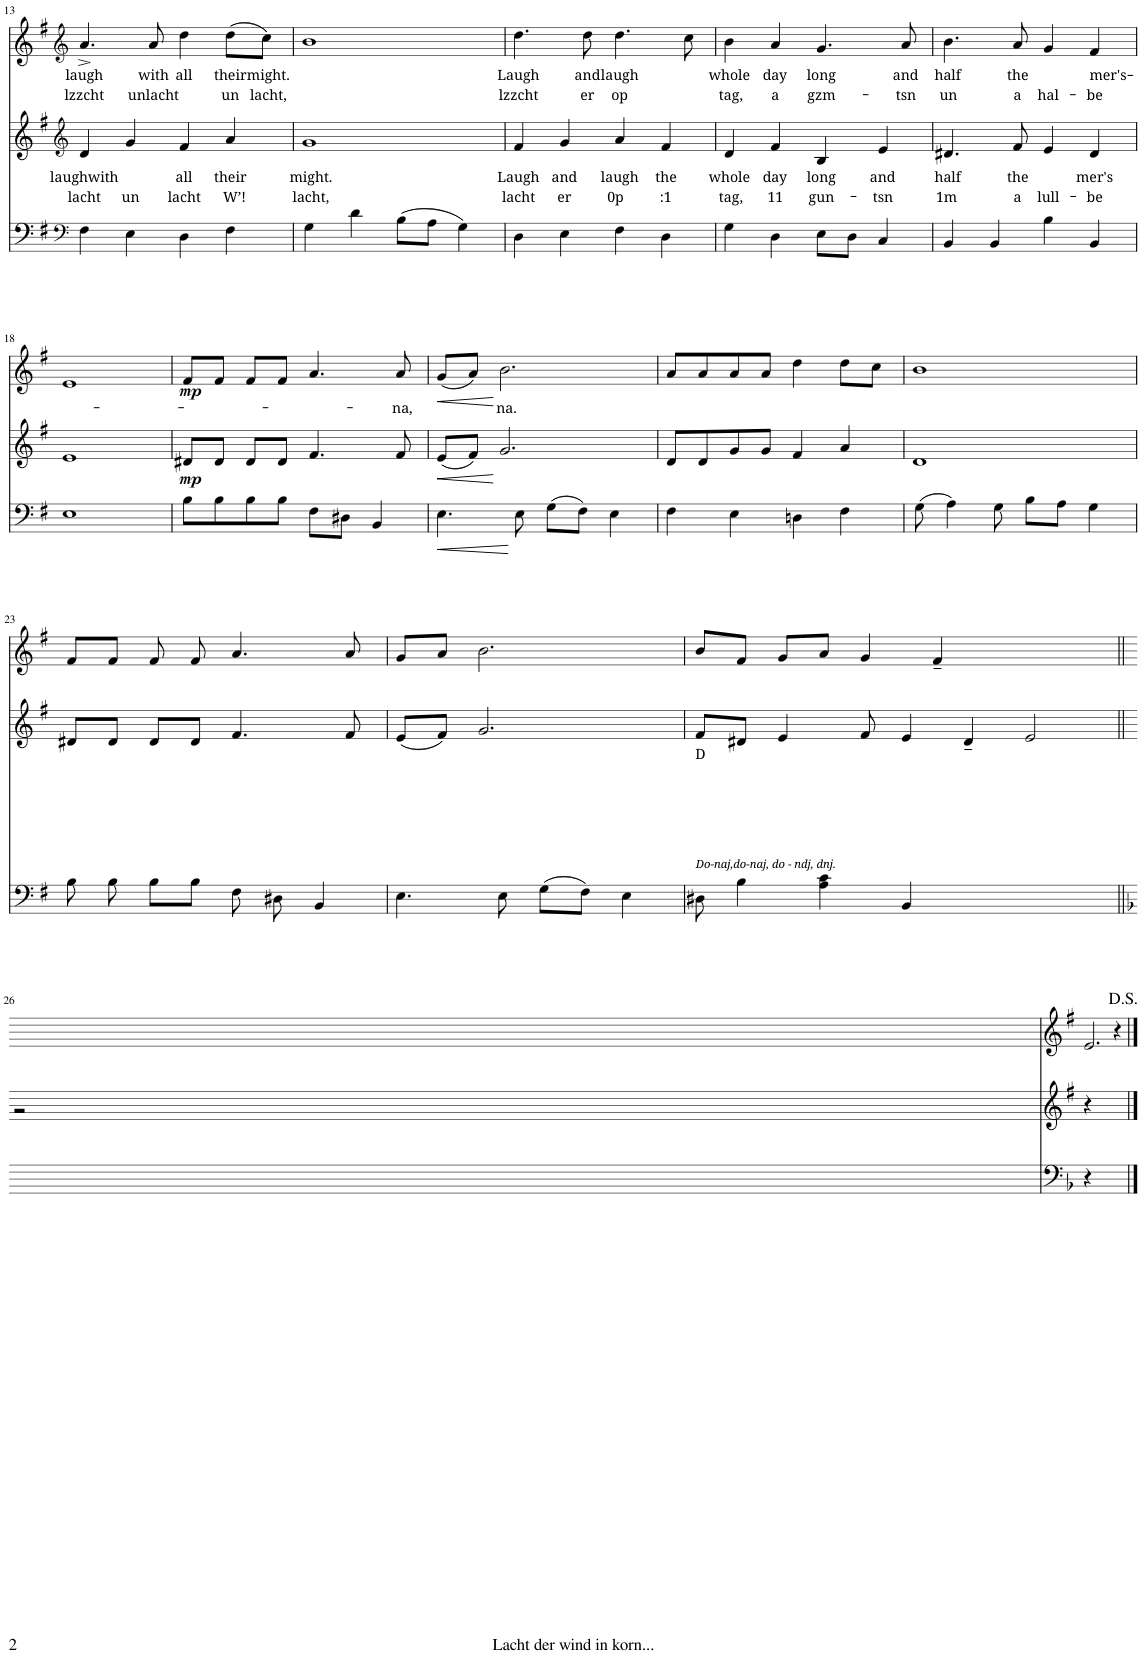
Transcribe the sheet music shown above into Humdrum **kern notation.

**kern	**kern	**text	**text	**dynam	**kern	**text	**text	**dynam
*part3	*part2	*part2	*part2	*part2	*part1	*part1	*part1	*part1
*staff3	*staff2	*staff2	*staff2	*staff2	*staff1	*staff1	*staff1	*staff1
*I"B	*I"A	*	*	*	*I"S	*	*	*
!!LO:PB:g=z
*clefF4	*clefG2	*	*	*	*clefG2	*	*	*
*k[f#]	*k[f#]	*	*	*	*k[f#]	*	*	*
*M4/4	*M4/4	*	*	*	*M4/4	*	*	*
*met(c)	*met(c)	*	*	*	*met(c)	*	*	*
=13	=13	=13	=13	=13	=13	=13	=13	=13
!	!	!LO:LY:b	!LO:LY:b	!	!	!LO:LY:b	!LO:LY:b	!
4F#\	4d/	laughwith	lacht	.	4.a^/	laugh	lzzcht	.
!	!	!	!LO:LY:b	!	!	!	!	!
4E\	4g/	.	un	.	.	.	.	.
!	!	!	!	!	!	!LO:LY:b	!LO:LY:b	!
.	.	.	.	.	8a/	with	unlacht	.
!	!	!LO:LY:b	!LO:LY:b	!	!	!LO:LY:b	!	!
4D\	4f#/	all	lacht	.	4dd\	all	.	.
!	!	!LO:LY:b	!LO:LY:b	!	!	!LO:LY:b	!LO:LY:b	!
4F#\	4a/	their	W’!	.	(8dd\L	their	un	.
!	!	!	!	!	!	!LO:LY:b	!LO:LY:b	!
.	.	.	.	.	8cc\J)	might.	lacht,	.
=14	=14	=14	=14	=14	=14	=14	=14	=14
!	!	!LO:LY:b	!LO:LY:b	!	!	!	!	!
4G\	1g	might.	lacht,	.	1b	.	.	.
4d\	.	.	.	.	.	.	.	.
(8B\L	.	.	.	.	.	.	.	.
8A\J	.	.	.	.	.	.	.	.
4G\)	.	.	.	.	.	.	.	.
=15	=15	=15	=15	=15	=15	=15	=15	=15
!	!	!LO:LY:b	!LO:LY:b	!	!	!LO:LY:b	!LO:LY:b	!
4D\	4f#/	Laugh	lacht	.	4.dd\	Laugh	lzzcht	.
!	!	!LO:LY:b	!LO:LY:b	!	!	!	!	!
4E\	4g/	and	er	.	.	.	.	.
!	!	!	!	!	!	!LO:LY:b	!LO:LY:b	!
.	.	.	.	.	8dd\	and	er	.
!	!	!LO:LY:b	!LO:LY:b	!	!	!LO:LY:b	!LO:LY:b	!
4F#\	4a/	laugh	0p	.	4.dd\	laugh	op	.
!	!	!LO:LY:b	!LO:LY:b	!	!	!	!	!
4D\	4f#/	the	:1	.	.	.	.	.
.	.	.	.	.	8cc\	.	.	.
=16	=16	=16	=16	=16	=16	=16	=16	=16
!	!	!LO:LY:b	!LO:LY:b	!	!	!LO:LY:b	!LO:LY:b	!
4G\	4d/	whole	tag,	.	4b\	whole	tag,	.
!	!	!LO:LY:b	!LO:LY:b	!	!	!LO:LY:b	!LO:LY:b	!
4D\	4f#/	day	11	.	4a/	day	a	.
!	!	!LO:LY:b	!LO:LY:b	!	!	!LO:LY:b	!LO:LY:b	!
8E\L	4B/	long	gun-	.	4.g/	long	gzm-	.
8D\J	.	.	.	.	.	.	.	.
!	!	!LO:LY:b	!LO:LY:b	!	!	!	!	!
4C/	4e/	and	-tsn	.	.	.	.	.
!	!	!	!	!	!	!LO:LY:b	!LO:LY:b	!
.	.	.	.	.	8a/	and	-tsn	.
=17	=17	=17	=17	=17	=17	=17	=17	=17
!	!	!LO:LY:b	!LO:LY:b	!	!	!LO:LY:b	!LO:LY:b	!
4BB/	4.d#X/	half	1m	.	4.b\	half	un	.
4BB/	.	.	.	.	.	.	.	.
!	!	!LO:LY:b	!LO:LY:b	!	!	!LO:LY:b	!LO:LY:b	!
.	8f#/	the	a	.	8a/	the	a	.
!	!	!	!LO:LY:b	!	!	!	!LO:LY:b	!
4B\	4e/	.	lull-	.	4g/	.	hal-	.
!	!	!LO:LY:b	!LO:LY:b	!	!	!LO:LY:b	!LO:LY:b	!
4BB/	4d#/	-mer's	-be	.	4f#/	-mer's-	-be	.
!!LO:LB:g=z
=18	=18	=18	=18	=18	=18	=18	=18	=18
!	!	!	!	!	!	!	!	!LO:HP:b
1E	1e	.	.	.	1e	.	.	>
=19	=19	=19	=19	=19	=19	=19	=19	=19
!	!	!	!	!LO:DY:b	!	!	!	!LO:DY:b
8B\L	8d#X/L	.	.	mp	8f#/L	.	.	mp
8B\	8d#/J	.	.	.	8f#/J	.	.	.
8B\	8d#/L	.	.	.	8f#/L	.	.	.
8B\J	8d#/J	.	.	.	8f#/J	.	.	.
8F#\L	4.f#/	.	.	.	4.a/	.	.	.
8D#X\J	.	.	.	.	.	.	.	.
4BB/	.	.	.	.	.	.	.	.
!	!	!	!	!	!	!LO:LY:b	!	!
.	8f#/	.	.	.	8a/	-na,	.	.
=20	=20	=20	=20	=20	=20	=20	=20	=20
!	!	!	!	!LO:HP:b	!	!	!	!LO:HP:b
4.E\	(8e/L	.	.	<	(8g/L	.	.	<
.	8f#/J)	.	.	.	8a/J)	.	.	.
!	!	!	!	!	!	!LO:LY:b	!	!
.	2.g/	.	.	.	2.b\	-na.	.	] ]
8E\	.	.	.	[	.	.	.	.
(8G\L	.	.	.	.	.	.	.	.
8F#\J)	.	.	.	.	.	.	.	.
4E\	.	.	.	.	.	.	.	.
=21	=21	=21	=21	=21	=21	=21	=21	=21
4F#\	8d/L	.	.	.	8a/L	.	.	.
.	8d/	.	.	.	8a/	.	.	.
4E\	8g/	.	.	.	8a/	.	.	.
.	8g/J	.	.	.	8a/J	.	.	.
4Dn\	4f#/	.	.	.	4dd\	.	.	.
4F#\	4a/	.	.	.	8dd\L	.	.	.
.	.	.	.	.	8cc\J	.	.	.
=22	=22	=22	=22	=22	=22	=22	=22	=22
(8G\	1d	.	.	.	1b	.	.	.
4A\)	.	.	.	.	.	.	.	.
8G\	.	.	.	.	.	.	.	.
8B\L	.	.	.	.	.	.	.	.
8A\J	.	.	.	.	.	.	.	.
4G\	.	.	.	.	.	.	.	.
!!LO:LB:g=z
=23	=23	=23	=23	=23	=23	=23	=23	=23
8B\	8d#X/L	.	.	.	8f#/L	.	.	.
8B\	8d#/J	.	.	.	8f#/J	.	.	.
8B\L	8d#/L	.	.	.	8f#/	.	.	.
8B\J	8d#/J	.	.	.	8f#/	.	.	.
8F#\	4.f#/	.	.	.	4.a/	.	.	.
8D#X\	.	.	.	.	.	.	.	.
4BB/	.	.	.	.	.	.	.	.
.	8f#/	.	.	.	8a/	.	.	.
=24	=24	=24	=24	=24	=24	=24	=24	=24
4.E\	(8e/L	.	.	.	8g/L	.	.	.
.	8f#/J)	.	.	.	8a/J	.	.	.
.	2.g/	.	.	.	2.b\	.	.	.
8E\	.	.	.	.	.	.	.	.
(8G\L	.	.	.	.	.	.	.	.
8F#\J)	.	.	.	.	.	.	.	.
4E\	.	.	.	.	.	.	.	.
=25	=25	=25	=25	=25	=25	=25	=25	=25
!	!LO:TX:b:i:t=Do-naj,do-naj, do - ndj, dnj.	!	!	!	!	!	!	!
!	!	!LO:LY:b	!	!	!	!	!	!
8D#X\	8f#/L	D	.	.	8b/L	.	.	.
4B\	8d#X/J	.	.	.	8f#/J	.	.	.
.	4e/	.	.	.	8g/L	.	.	.
4A\ 4c\	.	.	.	.	8a/J	.	.	.
.	8f#/	.	.	.	4g/	.	.	.
4BB/	4e/	.	.	.	.	.	.	.
.	.	.	.	.	4f#~/	.	.	.
8ryy	[8d#/	.	.	.	.	.	.	.
2ryy	8ryy	.	.	.	2ryy	.	.	.
.	2e/	.	.	.	.	.	.	.
8ryy	.	.	.	.	8ryy	.	.	.
.	.	.	.	.	.	.	.	[
!!LO:LB:g=z
=26||	=26||	=26||	=26||	=26||	=26||	=26||	=26||	=26||
*k[b-]	*	*	*	*	*	*	*	*
*	*^	*	*	*	*	*	*	*
!	!	!	!	!	!	!	!	!	!LO:HP:b
4r	4r	2r	.	.	.	2.e/	.	.	>
2ryy	8d#~/]	.	.	.	.	.	.	.	.
.	2.ryy	.	.	.	.	.	.	.	.
.	.	2ryy	.	.	.	.	.	.	.
8ryy	.	.	.	.	.	4r	.	.	.
2.ryy	.	.	.	.	.	.	.	.	.
.	.	2ryy	.	.	.	2ryy	.	.	.
.	2ryy	.	.	.	.	.	.	.	.
.	.	8ryy	.	.	.	8ryy	.	.	.
*	*v	*v	*	*	*	*	*	*	*
==	==	==	==	==	==	==	==	==
*-	*-	*-	*-	*-	*-	*-	*-	*-
